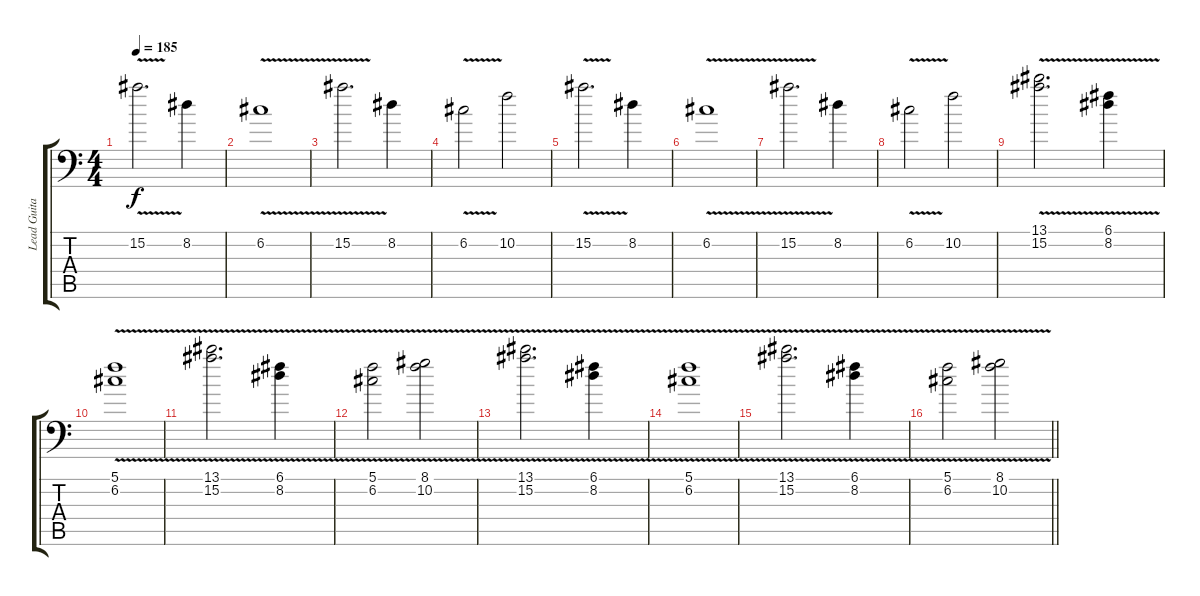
\track ("Lead Guitar: Michael Bujaki" "Lead Guita") {instrument overdrivenguitar}
\staff {score tabs}
\tuning (C4 G3 Eb3 Bb2 F2 Bb1) {hide}
\ts (4 4)
\tempo 185
\clef f4
\ks c
15.2{v}.2{d dy f} 8.2.4 |
6.2{v}.1 |
15.2{v}.2{d} 8.2.4 |
6.2{v}.2 10.2.2 |
15.2{v}.2{d} 8.2.4 |
6.2{v}.1 |
15.2{v}.2{d} 8.2.4 |
6.2{v}.2 10.2.2 |
(13.1{v} 15.2).2{d} (6.1{v} 8.2).4 |
(5.1{v} 6.2{v}).1 |
(13.1{v} 15.2{v}).2{d} (6.1{v} 8.2{v}).4 |
(5.1 6.2{v}).2 (8.1{v} 10.2{v}).2 |
(13.1{v} 15.2{v}).2{d} (6.1{v} 8.2{v}).4 |
(5.1 6.2{v}).1 |
(13.1{v} 15.2{v}).2{d} (6.1{v} 8.2{v}).4 |
\barLineRight lightlight
(5.1 6.2{v}).2 (8.1{v} 10.2{v}).2
